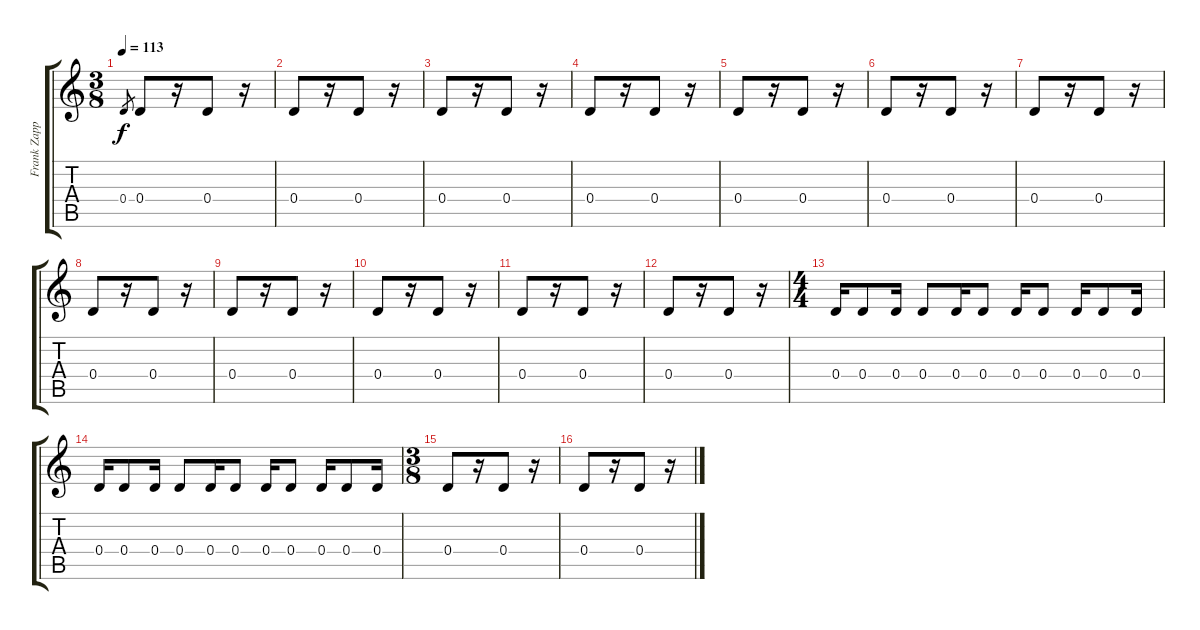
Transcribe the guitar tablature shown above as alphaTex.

\track ("Frank Zappa" "Frank Zapp") {instrument electricguitarmuted}
\staff {score tabs}
\tuning (E4 B3 G3 D3 A2 E2) {hide}
\ts (3 8)
\tempo 113
\clef g2
\ks c
0.4.8{gr dy f instrument electricguitarmuted} 0.4.8 r.16 0.4.8 r.16 |
0.4.8 r.16 0.4.8 r.16 |
0.4.8 r.16 0.4.8 r.16 |
0.4.8 r.16 0.4.8 r.16 |
0.4.8 r.16 0.4.8 r.16 |
0.4.8 r.16 0.4.8 r.16 |
0.4.8 r.16 0.4.8 r.16 |
0.4.8 r.16 0.4.8 r.16 |
0.4.8 r.16 0.4.8 r.16 |
0.4.8 r.16 0.4.8 r.16 |
0.4.8 r.16 0.4.8 r.16 |
0.4.8 r.16 0.4.8 r.16 |
\ts (4 4)
0.4.16 0.4.8 0.4.16 0.4.8 0.4.16 0.4.8 0.4.16 0.4.8 0.4.16 0.4.8 0.4.16 |
0.4.16 0.4.8 0.4.16 0.4.8 0.4.16 0.4.8 0.4.16 0.4.8 0.4.16 0.4.8 0.4.16 |
\ts (3 8)
0.4.8 r.16 0.4.8 r.16 |
0.4.8 r.16 0.4.8 r.16
